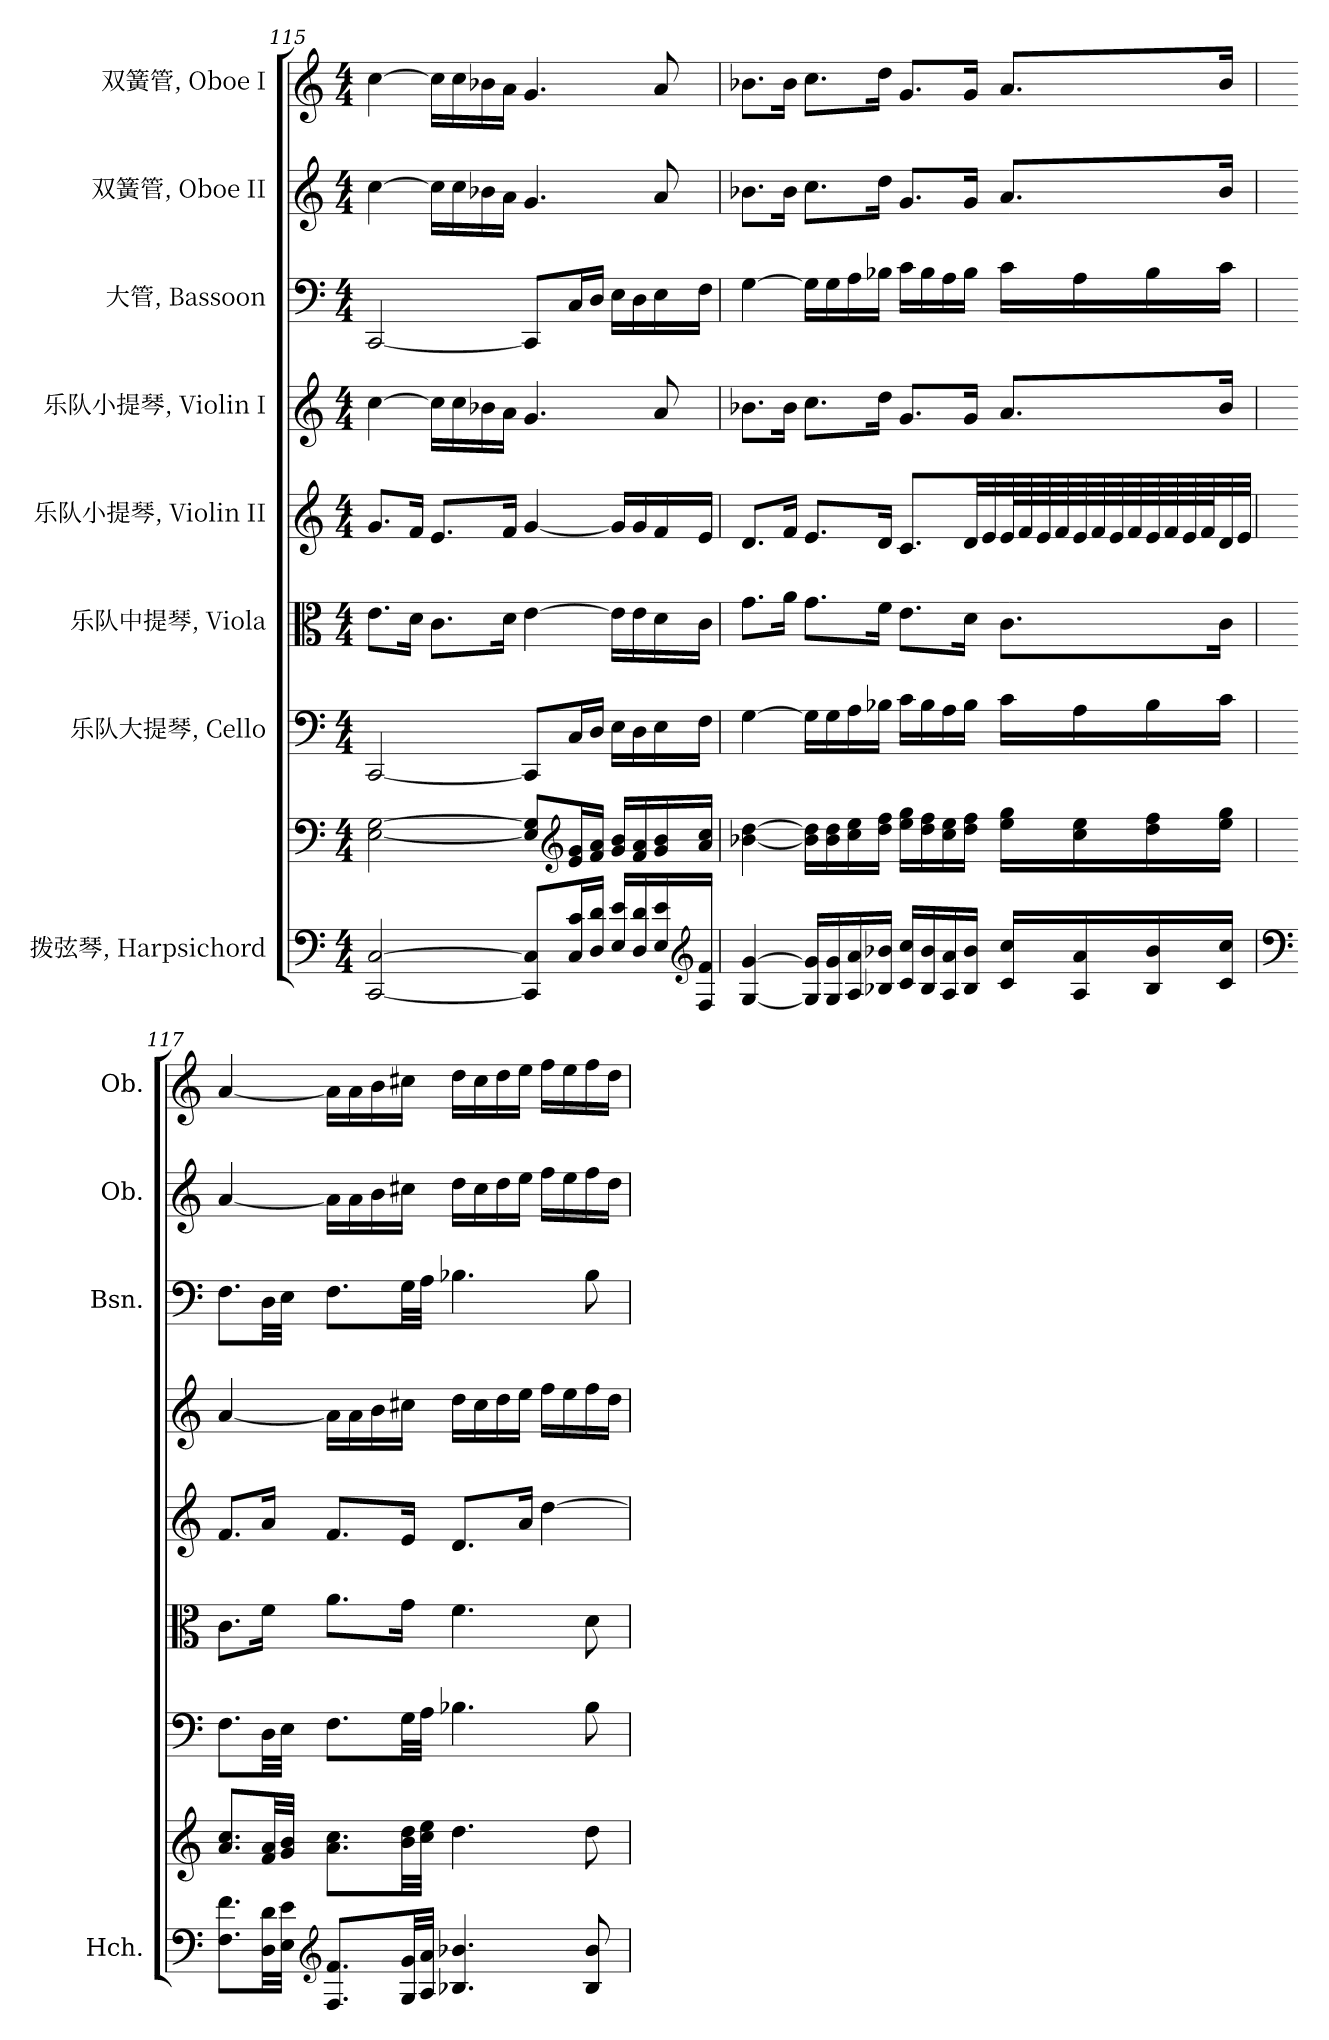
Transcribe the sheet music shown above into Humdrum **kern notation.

**kern	**kern	**kern	**kern	**kern	**kern	**kern	**kern	**kern
*part8	*part8	*part7	*part6	*part5	*part4	*part3	*part2	*part1
*staff9	*staff8	*staff7	*staff6	*staff5	*staff4	*staff3	*staff2	*staff1
*I"拨弦琴, Harpsichord	*	*I"乐队大提琴, Cello	*I"乐队中提琴, Viola	*I"乐队小提琴, Violin II	*I"乐队小提琴, Violin I	*I"大管, Bassoon	*I"双簧管, Oboe II	*I"双簧管, Oboe I
*I'Hch.	*	*	*	*	*	*I'Bsn.	*I'Ob.	*I'Ob.
*clefF4	*clefF4	*clefF4	*clefC3	*clefG2	*clefG2	*clefF4	*clefG2	*clefG2
*k[]	*k[]	*k[]	*k[]	*k[]	*k[]	*k[]	*k[]	*k[]
*M4/4	*M4/4	*M4/4	*M4/4	*M4/4	*M4/4	*M4/4	*M4/4	*M4/4
*MM54	*MM54	*MM54	*MM54	*MM54	*MM54	*MM54	*MM54	*MM54
=115	=115	=115	=115	=115	=115	=115	=115	=115
[2CC/ [2C/	[2E\ [2G\	[2CC/	8.e\L	8.g/L	[4cc\	[2CC/	[4cc\	[4cc\
.	.	.	16d\Jk	16f/Jk	.	.	.	.
.	.	.	8.c\L	8.e/L	16cc\LL]	.	16cc\LL]	16cc\LL]
.	.	.	.	.	16cc\	.	16cc\	16cc\
.	.	.	.	.	16b-X\	.	16b-X\	16b-X\
.	.	.	16d\Jk	16f/Jk	16a\JJ	.	16a\JJ	16a\JJ
8CC/] 8C/]L	8E/] 8G/]L	8CC/L]	[4e\	[4g/	4.g/	8CC/L]	4.g/	4.g/
*	*clefG2	*	*	*	*	*	*	*
16C/ 16c/L	16e/ 16g/L	16C/L	.	.	.	16C/L	.	.
16D/ 16d/JJ	16f/ 16a/JJ	16D/JJ	.	.	.	16D/JJ	.	.
16E/ 16e/LL	16g/ 16b/LL	16E\LL	16e\LL]	16g/LL]	.	16E\LL	.	.
16D/ 16d/	16f/ 16a/	16D\	16e\	16g/	.	16D\	.	.
16E/ 16e/	16g/ 16b/	16E\	16d\	16f/	8a/	16E\	8a/	8a/
*clefG2	*	*	*	*	*	*	*	*
16F/ 16f/JJ	16a/ 16cc/JJ	16F\JJ	16c\JJ	16e/JJ	.	16F\JJ	.	.
!!LO:PB:g=z
=116	=116	=116	=116	=116	=116	=116	=116	=116
[4G/ [4g/	[4b-X\ [4dd\	[4G\	8.g\L	8.d/L	8.b-X\L	[4G\	8.b-X\L	8.b-X\L
.	.	.	16a\Jk	16f/Jk	16b-\Jk	.	16b-\Jk	16b-\Jk
16G/] 16g/]LL	16b-\] 16dd\]LL	16G\LL]	8.g\L	8.e/L	8.cc\L	16G\LL]	8.cc\L	8.cc\L
16G/ 16g/	16b-\ 16dd\	16G\	.	.	.	16G\	.	.
16A/ 16a/	16cc\ 16ee\	16A\	.	.	.	16A\	.	.
16B-X/ 16b-X/JJ	16dd\ 16ff\JJ	16B-X\JJ	16f\Jk	16d/Jk	16dd\Jk	16B-X\JJ	16dd\Jk	16dd\Jk
16c/ 16cc/LL	16ee\ 16gg\LL	16c\LL	8.e\L	8.c/L	8.g/L	16c\LL	8.g/L	8.g/L
16B-/ 16b-/	16dd\ 16ff\	16B-\	.	.	.	16B-\	.	.
16A/ 16a/	16cc\ 16ee\	16A\	.	.	.	16A\	.	.
16B-/ 16b-/JJ	16dd\ 16ff\JJ	16B-\JJ	16d\Jk	32d/LL	16g/Jk	16B-\JJ	16g/Jk	16g/Jk
.	.	.	.	32e/	.	.	.	.
16c/ 16cc/LL	16ee\ 16gg\LL	16c\LL	8.c\L	64e/L	8.a/L	16c\LL	8.a/L	8.a/L
.	.	.	.	64f/	.	.	.	.
.	.	.	.	64e/	.	.	.	.
.	.	.	.	64f/	.	.	.	.
16A/ 16a/	16cc\ 16ee\	16A\	.	64e/	.	16A\	.	.
.	.	.	.	64f/	.	.	.	.
.	.	.	.	64e/	.	.	.	.
.	.	.	.	64f/	.	.	.	.
16B-/ 16b-/	16dd\ 16ff\	16B-\	.	64e/	.	16B-\	.	.
.	.	.	.	64f/	.	.	.	.
.	.	.	.	64e/	.	.	.	.
.	.	.	.	64f/J	.	.	.	.
16c/ 16cc/JJ	16ee\ 16gg\JJ	16c\JJ	16c\Jk	32d/	16b-/Jk	16c\JJ	16b-/Jk	16b-/Jk
.	.	.	.	32e/JJJ	.	.	.	.
!!LO:PB:g=z
=117	=117	=117	=117	=117	=117	=117	=117	=117
*clefF4	*	*	*	*	*	*	*	*
8.F\ 8.f\L	8.a/ 8.cc/L	8.F\L	8.c\L	8.f/L	[4a/	8.F\L	[4a/	[4a/
32D\ 32d\LL	32f/ 32a/LL	32D\LL	16f\Jk	16a/Jk	.	32D\LL	.	.
32E\ 32e\JJJ	32g/ 32b/JJJ	32E\JJJ	.	.	.	32E\JJJ	.	.
*clefG2	*	*	*	*	*	*	*	*
8.F/ 8.f/L	8.a\ 8.cc\L	8.F\L	8.a\L	8.f/L	16a\LL]	8.F\L	16a\LL]	16a\LL]
.	.	.	.	.	16a\	.	16a\	16a\
.	.	.	.	.	16b\	.	16b\	16b\
32G/ 32g/LL	32b\ 32dd\LL	32G\LL	16g\Jk	16e/Jk	16cc#X\JJ	32G\LL	16cc#X\JJ	16cc#X\JJ
32A/ 32a/JJJ	32cc\ 32ee\JJJ	32A\JJJ	.	.	.	32A\JJJ	.	.
4.B-X/ 4.b-X/	4.dd\	4.B-X\	4.f\	8.d/L	16dd\LL	4.B-X\	16dd\LL	16dd\LL
.	.	.	.	.	16cc#\	.	16cc#\	16cc#\
.	.	.	.	.	16dd\	.	16dd\	16dd\
.	.	.	.	16a/Jk	16ee\JJ	.	16ee\JJ	16ee\JJ
.	.	.	.	[4dd\	16ff\LL	.	16ff\LL	16ff\LL
.	.	.	.	.	16ee\	.	16ee\	16ee\
8B-/ 8b-/	8dd\	8B-\	8d\	.	16ff\	8B-\	16ff\	16ff\
.	.	.	.	.	16dd\JJ	.	16dd\JJ	16dd\JJ
=	=	=	=	=	=	=	=	=
*-	*-	*-	*-	*-	*-	*-	*-	*-
